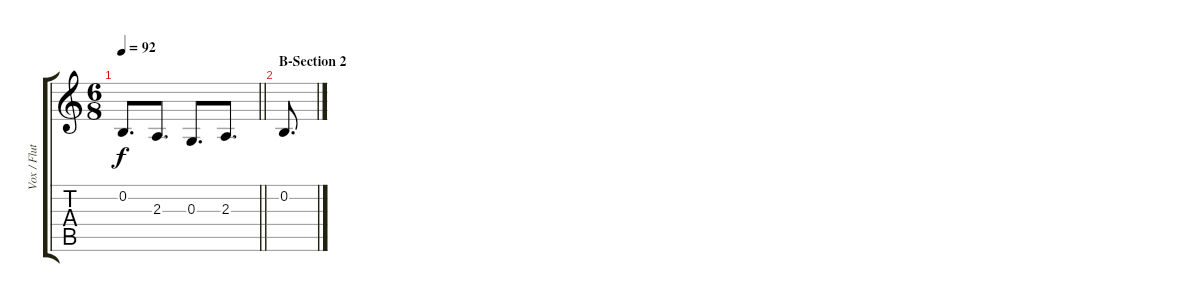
\track ("Vox / Flute" "Vox / Flut") {instrument flute}
\staff {score tabs}
\tuning (E4 B3 G3 D3 A2 E2) {hide}
\ts (6 8)
\tempo 92
\clef g2
\barLineRight lightlight
\ks c
0.2.8{d dy f} 2.3.8{d} 0.3.8{d beam merge} 2.3.8{d} |
\section ("" "B-Section 2")
0.2.8{d}
